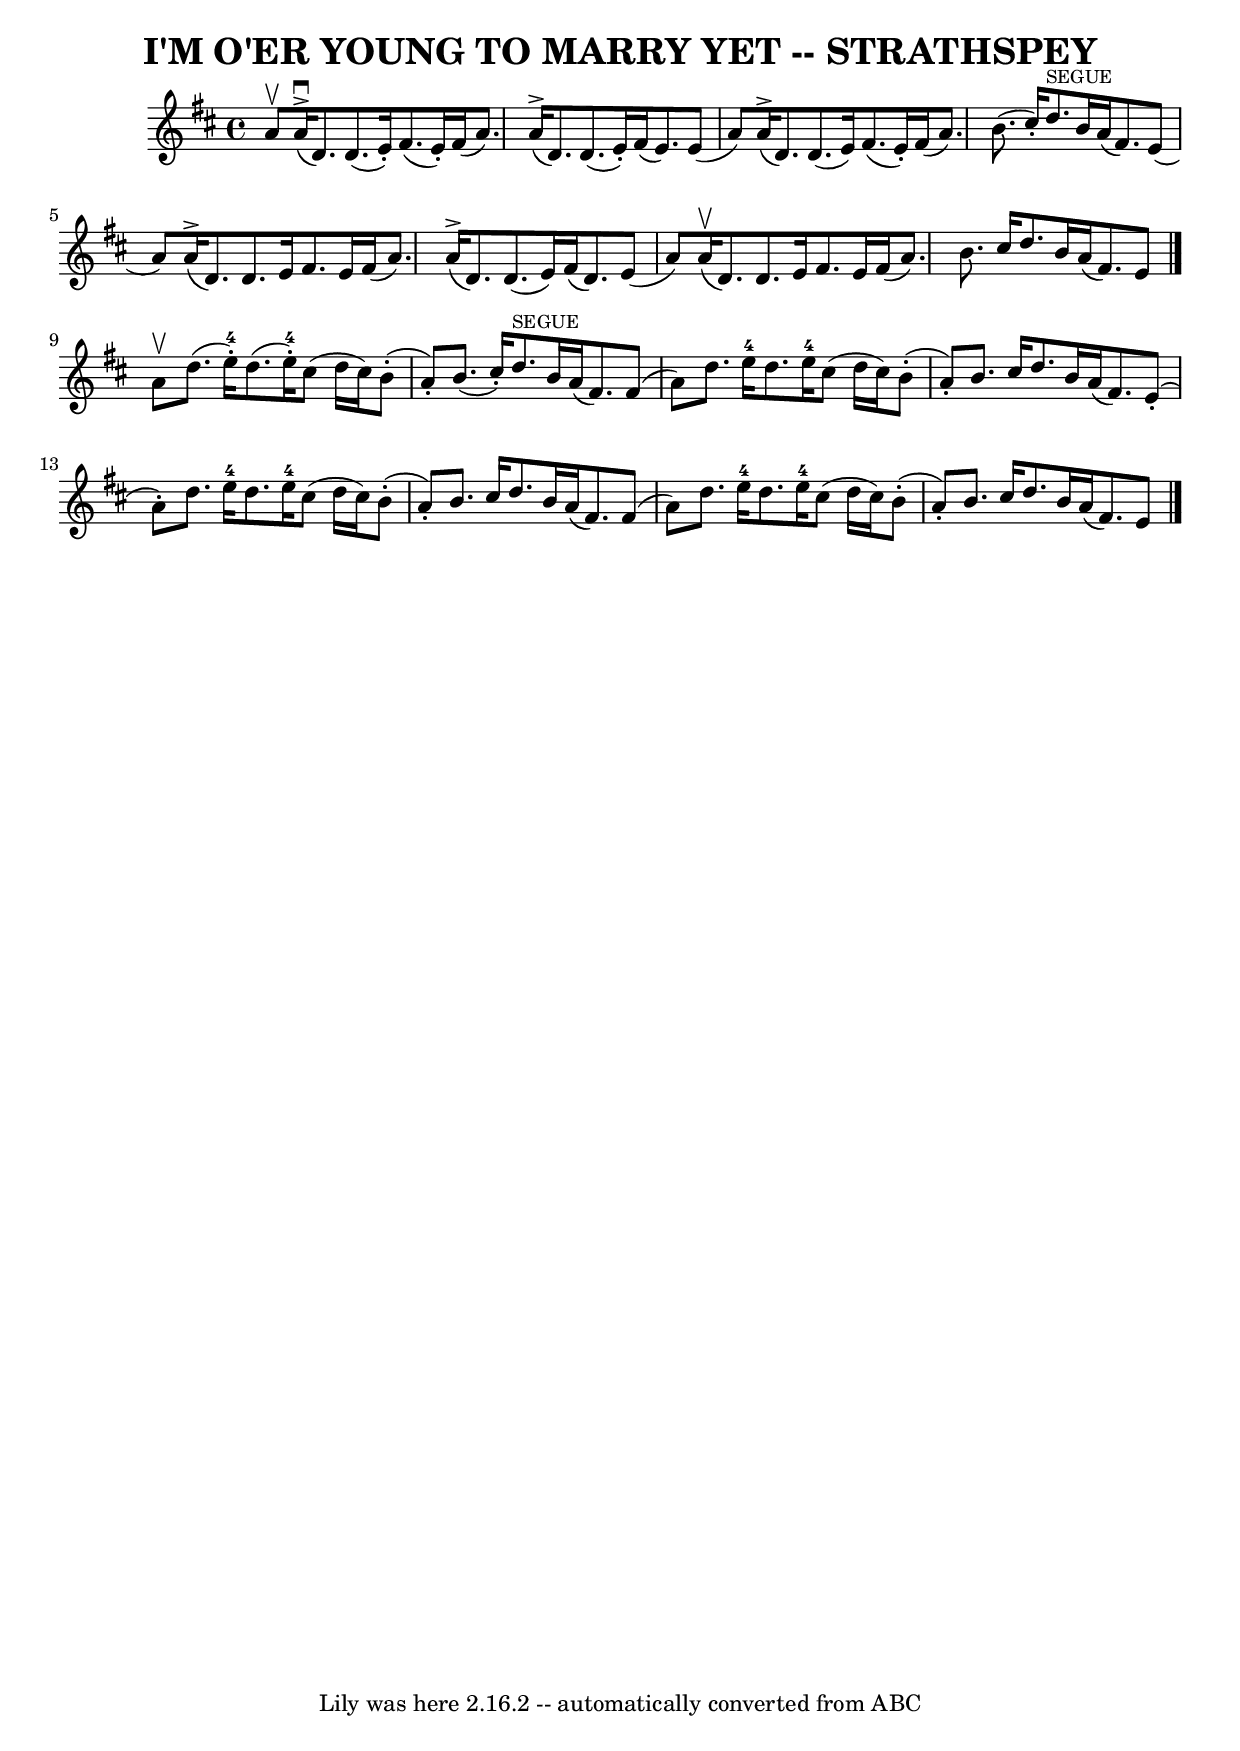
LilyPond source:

\version "2.16.2"
\include "Mammoth.ily"
\header {
  %% book = "Ryan's Mammoth Collection of Fiddle Tunes"
  crossRefNumber = "1"
  footnotes = ""
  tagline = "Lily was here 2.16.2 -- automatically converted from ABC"
  title = "I'M O'ER YOUNG TO MARRY YET -- STRATHSPEY"

}
voicedefault =  {


  \override Staff.TimeSignature #'style = #'C
  \time 4/4 
  \key d \major
  a'8^\upbow       |
  a'16 
  (^\accent^\downbow d'8.) d'8. (e'16 -.) fis'8. (e'16 -.)   
  fis'16 (a'8.)   |
  a'16 (^\accent d'8.) d'8. (e'16 -. 
  -) fis'16 (e'8.) e'8 (a'8)       |
  a'16 (^\accent   
  d'8.) d'8. (e'16) fis'8. (e'16 -.) fis'16 (a'8.)   
  |
  b'8. (cis''16 -.) d''8.^\segue b'16 a'16 (fis'8.  
  -) e'8 (a'8)   |
  |
  a'16 (^\accent d'8.)   
  d'8. e'16 fis'8. e'16 fis'16 (a'8.)   |
  a'16 
  (^\accent d'8.) d'8. (e'16) fis'16 (d'8.) e'8 (a'8  
  -)       |
  a'16 (^\upbow d'8.) d'8. e'16 fis'8. e'16 
  fis'16 (a'8.)   |
  b'8. cis''16 d''8. b'16 a'16 (
  fis'8.) e'8    \bar "|." a'8^\upbow       |
  d''8. (e''16 
  -4-.) d''8. (e''16-4-.) cis''8 (d''16 cis''16) b'8 
  (-. a'8 -.)   |
  b'8. (cis''16 -.) d''8.^\segue b'16    
  a'16 (fis'8.) fis'8 (a'8)       |
  d''8. e''16-4   
  d''8. e''16-4 cis''8 (d''16 cis''16) b'8 (-. a'8 -.)   
  |
  b'8. cis''16 d''8. b'16 a'16 (fis'8.) e'8 (-.  
  a'8 -.)   |
  |
  d''8. e''16-4 d''8. e''16-4  
  cis''8 (d''16 cis''16) b'8 (-. a'8 -.)   |
  b'8.    
  cis''16 d''8. b'16 a'16 (fis'8.) fis'8 (a'8)       
  |
  d''8. e''16-4 d''8. e''16-4 cis''8 (d''16    
  cis''16) b'8 (-. a'8 -.)   |
  b'8. cis''16 d''8.    
  b'16 a'16 (fis'8.) e'8      \bar "|."   

}

\score{
  <<

    \context Staff="default"
    {
      \voicedefault 
      
    }

  >>
  \layout {
    
  }
  \midi {
  }

}
